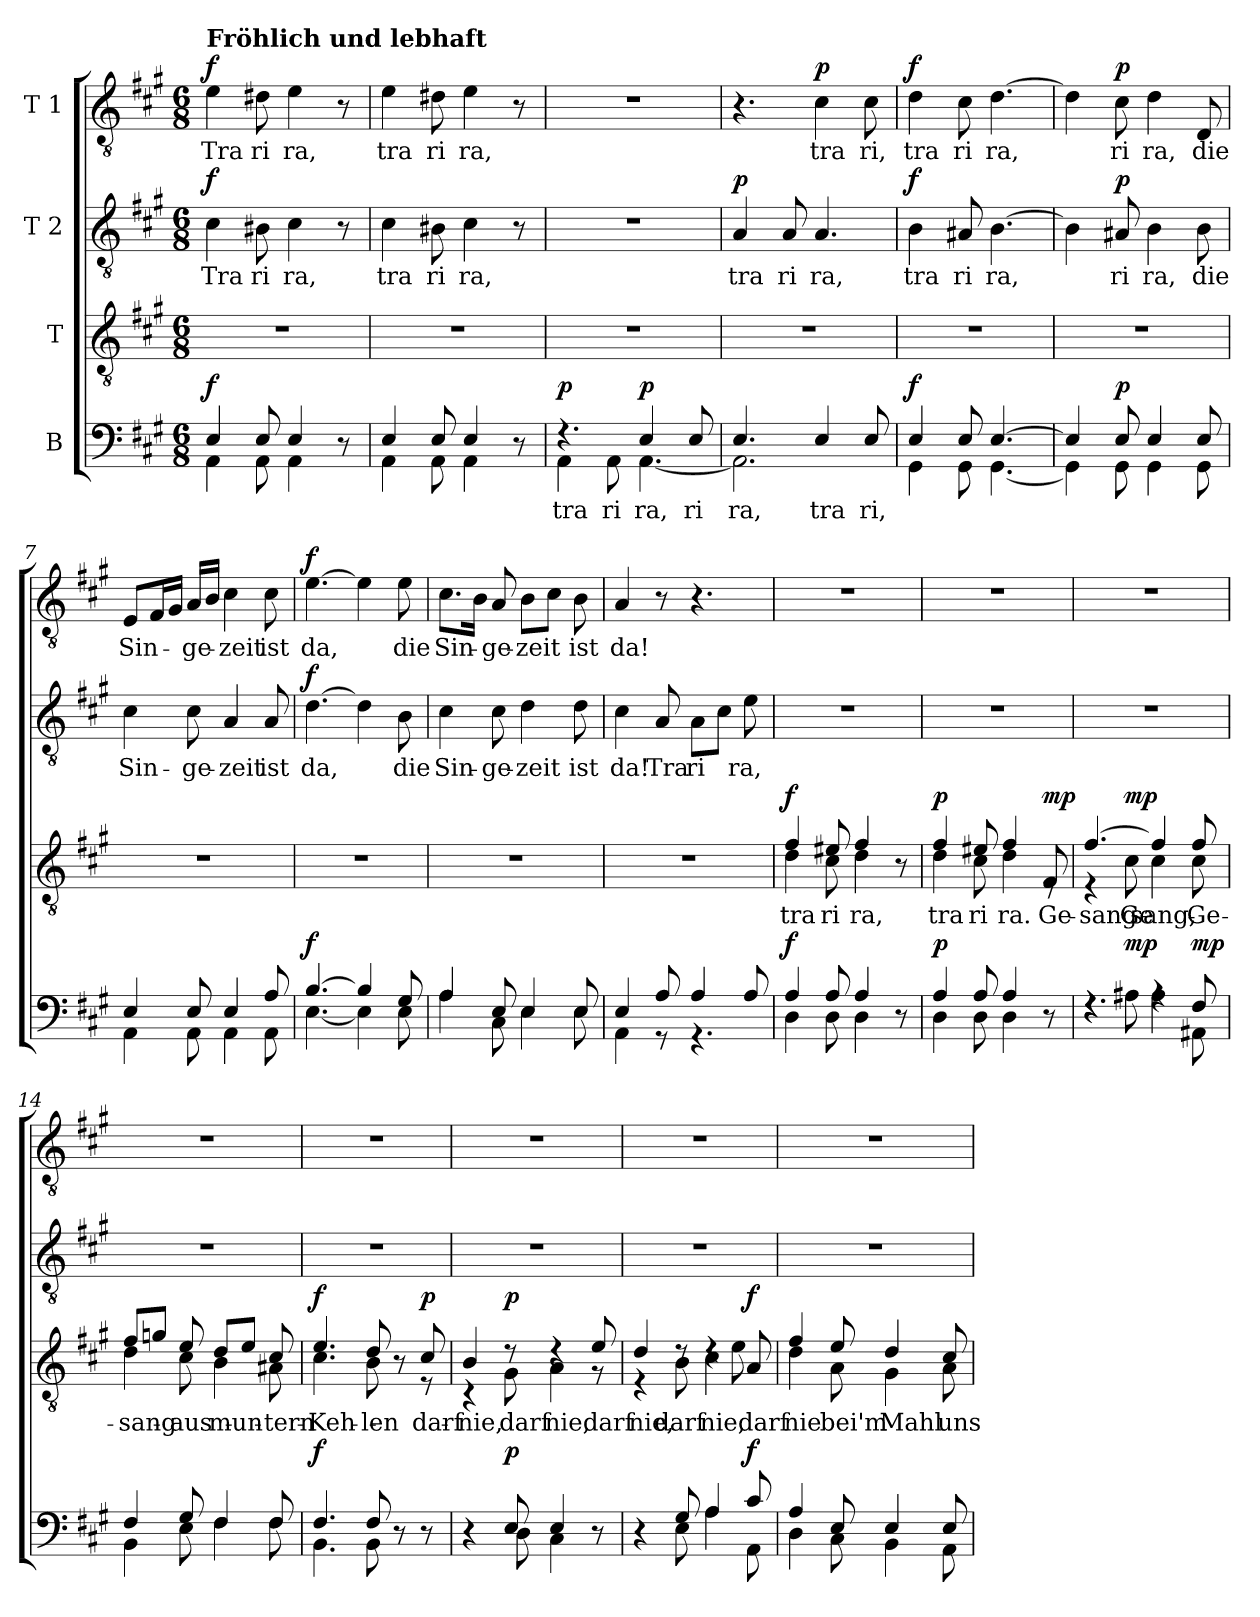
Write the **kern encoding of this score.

**kern	**text	**dynam	**kern	**text	**dynam	**kern	**text	**dynam	**kern	**text	**dynam
*part4	*part4	*part4	*part3	*part3	*part3	*part2	*part2	*part2	*part1	*part1	*part1
*staff4	*staff4	*staff4	*staff3	*staff3	*staff3	*staff2	*staff2	*staff2	*staff1	*staff1	*staff1
*I"B	*	*	*I"T	*	*	*I"T 2	*	*	*I"T 1	*	*
*clefF4	*	*	*clefGv2	*	*	*clefGv2	*	*	*clefGv2	*	*
*k[f#c#g#]	*	*	*k[f#c#g#]	*	*	*k[f#c#g#]	*	*	*k[f#c#g#]	*	*
*M6/8	*	*	*M6/8	*	*	*M6/8	*	*	*M6/8	*	*
=1	=1	=1	=1	=1	=1	=1	=1	=1	=1	=1	=1
*^	*	*	*	*	*	*	*	*	*	*	*
!	!	!	!	!	!	!	!	!	!	!LO:TX:a:B:t=Fröhlich und lebhaft	!	!
!	!	!	!LO:DY:a	!	!	!	!	!LO:LY:b	!LO:DY:a	!	!LO:LY:b	!LO:DY:a
4E/	4AA\	.	f	2.r	.	.	4c#\	Tra	f	4e\	Tra	f
!	!	!	!	!	!	!	!	!LO:LY:b	!	!	!LO:LY:b	!
8E/	8AA\	.	.	.	.	.	8B#X\	ri	.	8d#X\	ri	.
!	!	!	!	!	!	!	!	!LO:LY:b	!	!	!LO:LY:b	!
4E/	4AA\	.	.	.	.	.	4c#\	ra,	.	4e\	ra,	.
8r	8ryy	.	.	.	.	.	8r	.	.	8r	.	.
=2	=2	=2	=2	=2	=2	=2	=2	=2	=2	=2	=2	=2
!	!	!	!	!	!	!	!	!LO:LY:b	!	!	!LO:LY:b	!
4E/	4AA\	.	.	2.r	.	.	4c#\	tra	.	4e\	tra	.
!	!	!	!	!	!	!	!	!LO:LY:b	!	!	!LO:LY:b	!
8E/	8AA\	.	.	.	.	.	8B#X\	ri	.	8d#X\	ri	.
!	!	!	!	!	!	!	!	!LO:LY:b	!	!	!LO:LY:b	!
4E/	4AA\	.	.	.	.	.	4c#\	ra,	.	4e\	ra,	.
8r	8ryy	.	.	.	.	.	8r	.	.	8r	.	.
=3	=3	=3	=3	=3	=3	=3	=3	=3	=3	=3	=3	=3
!	!	!LO:LY:b	!LO:DY:b	!	!	!	!	!	!	!	!	!
4.r	4AA\	tra	p	2.r	.	.	2.r	.	.	2.r	.	.
!	!	!LO:LY:b	!	!	!	!	!	!	!	!	!	!
.	8AA\	ri	.	.	.	.	.	.	.	.	.	.
!	!	!LO:LY:b	!	!	!	!	!	!	!	!	!	!
!	!	!LO:LY:b	!LO:DY:a	!	!	!	!	!	!	!	!	!
4E/	[4.AA\	ra,	p	.	.	.	.	.	.	.	.	.
!	!	!LO:LY:b	!	!	!	!	!	!	!	!	!	!
8E/	.	ri	.	.	.	.	.	.	.	.	.	.
=4	=4	=4	=4	=4	=4	=4	=4	=4	=4	=4	=4	=4
!	!	!LO:LY:b	!	!	!	!	!	!LO:LY:b	!LO:DY:a	!	!	!
4.E/	2.AA\]	ra,	.	2.r	.	.	4A/	tra	p	4.r	.	.
!	!	!	!	!	!	!	!	!LO:LY:b	!	!	!	!
.	.	.	.	.	.	.	8A/	ri	.	.	.	.
!	!	!LO:LY:b	!	!	!	!	!	!LO:LY:b	!	!	!LO:LY:b	!LO:DY:a
4E/	.	tra	.	.	.	.	4.A/	ra,	.	4c#\	tra	p
!	!	!LO:LY:b	!	!	!	!	!	!	!	!	!LO:LY:b	!
8E/	.	ri,	.	.	.	.	.	.	.	8c#\	ri,	.
=5	=5	=5	=5	=5	=5	=5	=5	=5	=5	=5	=5	=5
!	!	!	!LO:DY:a	!	!	!	!	!LO:LY:b	!LO:DY:a	!	!LO:LY:b	!LO:DY:a
4E/	4GG#\	.	f	2.r	.	.	4B\	tra	f	4d\	tra	f
!	!	!	!	!	!	!	!	!LO:LY:b	!	!	!LO:LY:b	!
8E/	8GG#\	.	.	.	.	.	8A#X/	ri	.	8c#\	ri	.
!	!	!	!	!	!	!	!	!LO:LY:b	!	!	!LO:LY:b	!
[4.E/	[4.GG#\	.	.	.	.	.	[4.B\	ra,	.	[4.d\	ra,	.
!!LO:LB:g=z
=6	=6	=6	=6	=6	=6	=6	=6	=6	=6	=6	=6	=6
4E/]	4GG#\]	.	.	2.r	.	.	4B\]	.	.	4d\]	.	.
!	!	!	!LO:DY:a	!	!	!	!	!LO:LY:b	!LO:DY:a	!	!LO:LY:b	!LO:DY:a
8E/	8GG#\	.	p	.	.	.	8A#X/	ri	p	8c#\	ri	p
!	!	!	!	!	!	!	!	!LO:LY:b	!	!	!LO:LY:b	!
4E/	4GG#\	.	.	.	.	.	4B\	ra,	.	4d\	ra,	.
!	!	!	!	!	!	!	!	!LO:LY:b	!	!	!LO:LY:b	!
8E/	8GG#\	.	.	.	.	.	8B\	die	.	8D/	die	.
=7	=7	=7	=7	=7	=7	=7	=7	=7	=7	=7	=7	=7
!	!	!	!	!	!	!	!	!LO:LY:b	!	!	!LO:LY:b	!
4E/	4AA\	.	.	2.r	.	.	4c#\	Sin-	.	8E/L	Sin-	.
.	.	.	.	.	.	.	.	.	.	16F#/L	.	.
.	.	.	.	.	.	.	.	.	.	16G#/JJ	.	.
!	!	!	!	!	!	!	!	!LO:LY:b	!	!	!LO:LY:b	!
8E/	8AA\	.	.	.	.	.	8c#\	-ge-	.	16A/LL	-ge-	.
.	.	.	.	.	.	.	.	.	.	16B/JJ	.	.
!	!	!	!	!	!	!	!	!LO:LY:b	!	!	!LO:LY:b	!
4E/	4AA\	.	.	.	.	.	4A/	-zeit	.	4c#\	-zeit	.
!	!	!	!	!	!	!	!	!LO:LY:b	!	!	!LO:LY:b	!
8A/	8AA\	.	.	.	.	.	8A/	ist	.	8c#\	ist	.
=8	=8	=8	=8	=8	=8	=8	=8	=8	=8	=8	=8	=8
!	!	!	!LO:DY:a	!	!	!	!	!LO:LY:b	!LO:DY:a	!	!LO:LY:b	!LO:DY:a
[4.B/	[4.E\	.	f	2.r	.	.	[4.d\	da,	f	[4.e\	da,	f
4B/]	4E\]	.	.	.	.	.	4d\]	.	.	4e\]	.	.
!	!	!	!	!	!	!	!	!LO:LY:b	!	!	!LO:LY:b	!
8G#/	8E\	.	.	.	.	.	8B\	die	.	8e\	die	.
=9	=9	=9	=9	=9	=9	=9	=9	=9	=9	=9	=9	=9
!	!	!	!	!	!	!	!	!LO:LY:b	!	!	!LO:LY:b	!
4A/	4A\	.	.	2.r	.	.	4c#\	Sin-	.	8.c#\L	Sin-	.
.	.	.	.	.	.	.	.	.	.	16B\Jk	.	.
!	!	!	!	!	!	!	!	!LO:LY:b	!	!	!LO:LY:b	!
8E/	8C#\	.	.	.	.	.	8c#\	-ge-	.	8A/	-ge-	.
!	!	!	!	!	!	!	!	!LO:LY:b	!	!	!LO:LY:b	!
4E/	4E\	.	.	.	.	.	4d\	-zeit	.	8B\L	-zeit	.
.	.	.	.	.	.	.	.	.	.	8c#\J	.	.
!	!	!	!	!	!	!	!	!LO:LY:b	!	!	!LO:LY:b	!
8E/	8E\	.	.	.	.	.	8d\	ist	.	8B\	-ist	.
=10	=10	=10	=10	=10	=10	=10	=10	=10	=10	=10	=10	=10
!	!	!	!	!	!	!	!	!LO:LY:b	!	!	!LO:LY:b	!
4E/	4AA\	.	.	2.r	.	.	4c#\	da!	.	4A/	da!	.
!	!	!	!	!	!	!	!	!LO:LY:b	!	!	!	!
8A/	8r	.	.	.	.	.	8A/	Tra	.	8r	.	.
!	!	!	!	!	!	!	!	!LO:LY:b	!	!	!	!
4A/	4.r	.	.	.	.	.	8A\L	-ri	.	4.r	.	.
.	.	.	.	.	.	.	8c#\J	.	.	.	.	.
!	!	!	!	!	!	!	!	!LO:LY:b	!	!	!	!
8A/	.	.	.	.	.	.	8e\	ra,	.	.	.	.
!!LO:LB:g=z
=11	=11	=11	=11	=11	=11	=11	=11	=11	=11	=11	=11	=11
*	*	*	*	*^	*	*	*	*	*	*	*	*
!	!	!	!LO:DY:a	!	!	!LO:LY:b	!LO:DY:a	!	!	!	!	!	!
4A/	4D\	.	f	4f#/	4d\	tra	f	2.r	.	.	2.r	.	.
!	!	!	!	!	!	!LO:LY:b	!	!	!	!	!	!	!
8A/	8D\	.	.	8e#X/	8c#\	ri	.	.	.	.	.	.	.
!	!	!	!	!	!	!LO:LY:b	!	!	!	!	!	!	!
4A/	4D\	.	.	4f#/	4d\	ra,	.	.	.	.	.	.	.
8r	8ryy	.	.	8r	8ryy	.	.	.	.	.	.	.	.
=12	=12	=12	=12	=12	=12	=12	=12	=12	=12	=12	=12	=12	=12
!	!	!	!LO:DY:a	!	!	!LO:LY:b	!LO:DY:a	!	!	!	!	!	!
4A/	4D\	.	p	4f#/	4d\	tra	p	2.r	.	.	2.r	.	.
!	!	!	!	!	!	!LO:LY:b	!	!	!	!	!	!	!
8A/	8D\	.	.	8e#X/	8c#\	ri	.	.	.	.	.	.	.
!	!	!	!	!	!	!LO:LY:b	!	!	!	!	!	!	!
4A/	4D\	.	.	4f#/	4d\	ra.	.	.	.	.	.	.	.
!	!	!	!	!	!	!LO:LY:b	!LO:DY:a	!	!	!	!	!	!
8r	8ryy	.	.	8F#/	8rE	Ge-	mp	.	.	.	.	.	.
=13	=13	=13	=13	=13	=13	=13	=13	=13	=13	=13	=13	=13	=13
!	!	!	!	!	!	!LO:LY:b	!	!	!	!	!	!	!
4.rF	4rF	.	.	[4.f#/	4rE	-sang	.	2.r	.	.	2.r	.	.
!	!	!	!LO:DY:b	!	!	!LO:LY:b	!LO:DY:b	!	!	!	!	!	!
.	8A#X\	.	mp	.	8c#\	Ge-	mp	.	.	.	.	.	.
!	!	!	!	!	!	!LO:LY:b	!	!	!	!	!	!	!
4rA	4A#\	.	.	4f#/]	4c#\	-sang,	.	.	.	.	.	.	.
!	!	!	!LO:DY:a	!	!	!LO:LY:b	!	!	!	!	!	!	!
8F#/	8AA#X\	.	mp	8f#/	8c#\	Ge-	.	.	.	.	.	.	.
=14	=14	=14	=14	=14	=14	=14	=14	=14	=14	=14	=14	=14	=14
!	!	!	!	!	!	!LO:LY:b	!	!	!	!	!	!	!
4F#/	4BB\	.	.	8f#/L	4d\	-sang	.	2.r	.	.	2.r	.	.
.	.	.	.	8gn/J	.	.	.	.	.	.	.	.	.
!	!	!	!	!	!	!LO:LY:b	!	!	!	!	!	!	!
8G#/	8E\	.	.	8e/	8c#\	aus	.	.	.	.	.	.	.
!	!	!	!	!	!	!LO:LY:b	!	!	!	!	!	!	!
4F#/	4F#\	.	.	8d/L	4B\	mun-	.	.	.	.	.	.	.
.	.	.	.	8e/J	.	.	.	.	.	.	.	.	.
!	!	!	!	!	!	!LO:LY:b	!	!	!	!	!	!	!
8F#/	8F#\	.	.	8c#/	8A#X\	-tern	.	.	.	.	.	.	.
!!LO:LB:g=z
=15	=15	=15	=15	=15	=15	=15	=15	=15	=15	=15	=15	=15	=15
!	!	!	!LO:DY:a	!	!	!LO:LY:b	!LO:DY:a	!	!	!	!	!	!
4.F#/	4.BB\	.	f	4.e/	4.c#\	Keh-	f	2.r	.	.	2.r	.	.
!	!	!	!	!	!	!LO:LY:b	!	!	!	!	!	!	!
8F#/	8BB\	.	.	8d/	8B\	-len	.	.	.	.	.	.	.
8r	8ryy	.	.	8r	8ryy	.	.	.	.	.	.	.	.
!	!	!	!	!	!	!LO:LY:b	!LO:DY:a	!	!	!	!	!	!
8r	8ryy	.	.	8c#/	8r	darf	p	.	.	.	.	.	.
=16	=16	=16	=16	=16	=16	=16	=16	=16	=16	=16	=16	=16	=16
!	!	!	!	!	!	!LO:LY:b	!	!	!	!	!	!	!
4r	4ryy	.	.	4B/	4r	nie,	.	2.r	.	.	2.r	.	.
!	!	!	!LO:DY:a	!	!	!LO:LY:b	!LO:DY:b	!	!	!	!	!	!
8E/	8D\	.	p	8rd	8G#\	darf	p	.	.	.	.	.	.
!	!	!	!	!	!	!LO:LY:b	!	!	!	!	!	!	!
4E/	4C#\	.	.	4rd	4A\	nie,	.	.	.	.	.	.	.
!	!	!	!	!	!	!LO:LY:b	!	!	!	!	!	!	!
8r	8ryy	.	.	8e/	8r	darf	.	.	.	.	.	.	.
=17	=17	=17	=17	=17	=17	=17	=17	=17	=17	=17	=17	=17	=17
!	!	!	!	!	!	!LO:LY:b	!	!	!	!	!	!	!
4r	4ryy	.	.	4d/	4r	nie,	.	2.r	.	.	2.r	.	.
!	!	!	!	!	!	!LO:LY:b	!	!	!	!	!	!	!
8G#/	8E\	.	.	8rd	8B\	darf	.	.	.	.	.	.	.
!	!	!	!	!	!	!LO:LY:b	!	!	!	!	!	!	!
4A/	4A\	.	.	4rd	4c#\	nie,	.	.	.	.	.	.	.
!	!	!	!LO:DY:a	!	!	!LO:LY:b	!LO:DY:a	!	!	!	!	!	!
8c#/	8AA\	.	f	8A/	8e\	darf	f	.	.	.	.	.	.
=18	=18	=18	=18	=18	=18	=18	=18	=18	=18	=18	=18	=18	=18
!	!	!	!	!	!	!LO:LY:b	!	!	!	!	!	!	!
4A/	4D\	.	.	4f#/	4d\	nie	.	2.r	.	.	2.r	.	.
!	!	!	!	!	!	!LO:LY:b	!	!	!	!	!	!	!
8E/	8C#\	.	.	8e/	8A\	bei'm	.	.	.	.	.	.	.
!	!	!	!	!	!	!LO:LY:b	!	!	!	!	!	!	!
4E/	4BB\	.	.	4d/	4G#\	Mahl	.	.	.	.	.	.	.
!	!	!	!	!	!	!LO:LY:b	!	!	!	!	!	!	!
8E/	8AA\	.	.	8c#/	8A\	uns	.	.	.	.	.	.	.
*v	*v	*	*	*	*	*	*	*	*	*	*	*	*
*	*	*	*v	*v	*	*	*	*	*	*	*	*
=	=	=	=	=	=	=	=	=	=	=	=
*-	*-	*-	*-	*-	*-	*-	*-	*-	*-	*-	*-
